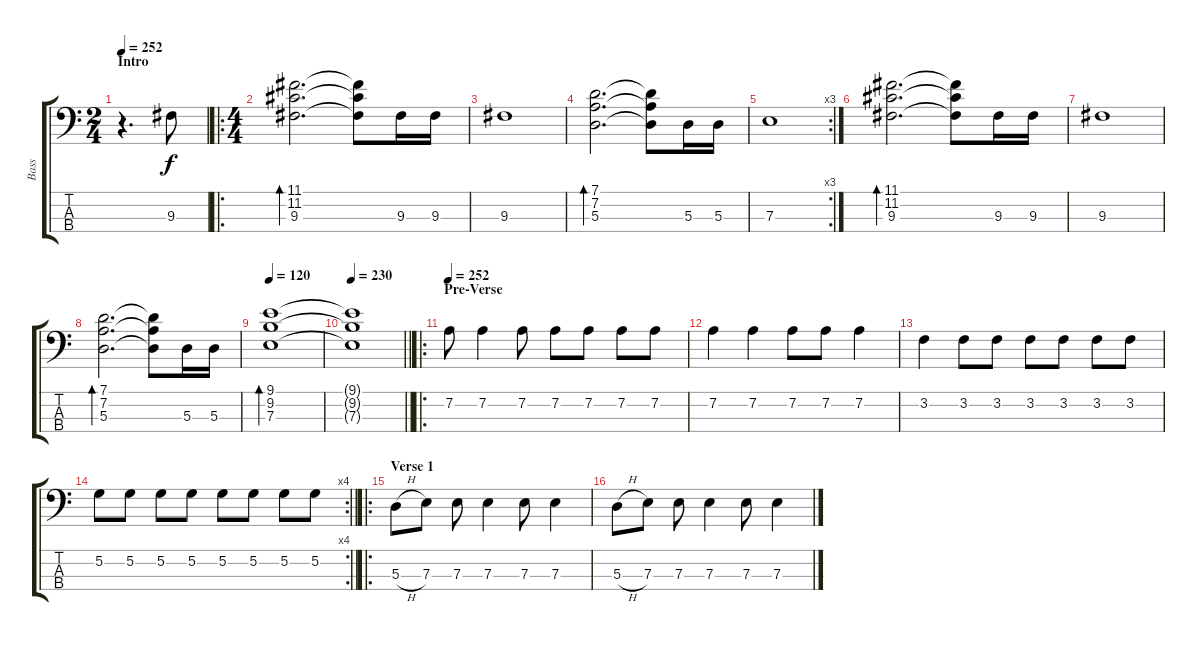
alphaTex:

\track ("Bass" "Bass") {instrument electricbassfinger}
\staff {score tabs}
\tuning (G2 D2 A1 E1) {hide}
\ts (2 4)
\section ("" "Intro")
\tempo 252
\tempo 160
\tempo 252
\clef f4
\ks c
r.4{d dy f instrument electricbassfinger} 9.3.8 |
\ro
\ts (4 4)
(11.1 11.2 9.3).2{d bd 120} (11.1{t} 11.2{t} 9.3{t}).8 9.3.16 9.3.16 |
9.3.1 |
(7.1 7.2 5.3).2{d bd 120} (7.1{t} 7.2{t} 5.3{t}).8 5.3.16 5.3.16 |
\rc 3
7.3.1 |
(11.1 11.2 9.3).2{d bd 120} (11.1{t} 11.2{t} 9.3{t}).8 9.3.16 9.3.16 |
9.3.1 |
(7.1 7.2 5.3).2{d bd 120} (7.1{t} 7.2{t} 5.3{t}).8 5.3.16 5.3.16 |
\tempo 120
(9.1 9.2 7.3).1{bd 480} |
\tempo 230
\barLineRight lightlight
(9.1{t} 9.2{t} 7.3{t}).1 |
\ro
\section ("" "Pre-Verse")
\tempo 252
7.2.8 7.2.4 7.2.8 7.2.8 7.2.8 7.2.8 7.2.8 |
7.2.4 7.2.4 7.2.8 7.2.8 7.2.4 |
3.2.4 3.2.8 3.2.8 3.2.8 3.2.8 3.2.8 3.2.8 |
\rc 4
\barLineRight lightlight
5.2.8 5.2.8 5.2.8 5.2.8 5.2.8 5.2.8 5.2.8 5.2.8 |
\ro
\section ("" "Verse 1")
5.3{h}.8 7.3.8 7.3.8 7.3.4 7.3.8 7.3.4 |
5.3{h}.8 7.3.8 7.3.8 7.3.4 7.3.8 7.3.4
